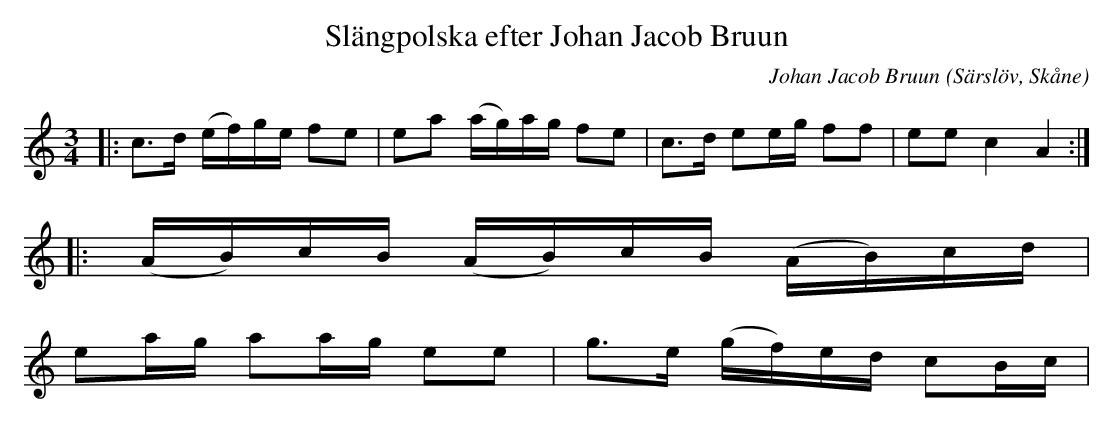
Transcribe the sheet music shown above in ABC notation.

X:1
T:Slängpolska efter Johan Jacob Bruun
C:Johan Jacob Bruun
O:Särslöv, Skåne
M:3/4
L:1/16
K:C
|: c2>d2 (ef)ge f2e2 | e2a2 (ag)ag f2e2 | c2>d2 e2eg f2f2 | e2e2 c4 A4 :|
|: (AB)cB (AB)cB (AB)cd | %5 (ef)ge f4 e4 | (AB)cB (AB)cB (AB)cd | (ef)ge f4 e4 |
 e2ag a2ag e2e2 | g2>e2 (gf)ed c2Bc | %10 d2ef e2e2 d2B2 | c2A2 B2cB A4 :| %12 :|
